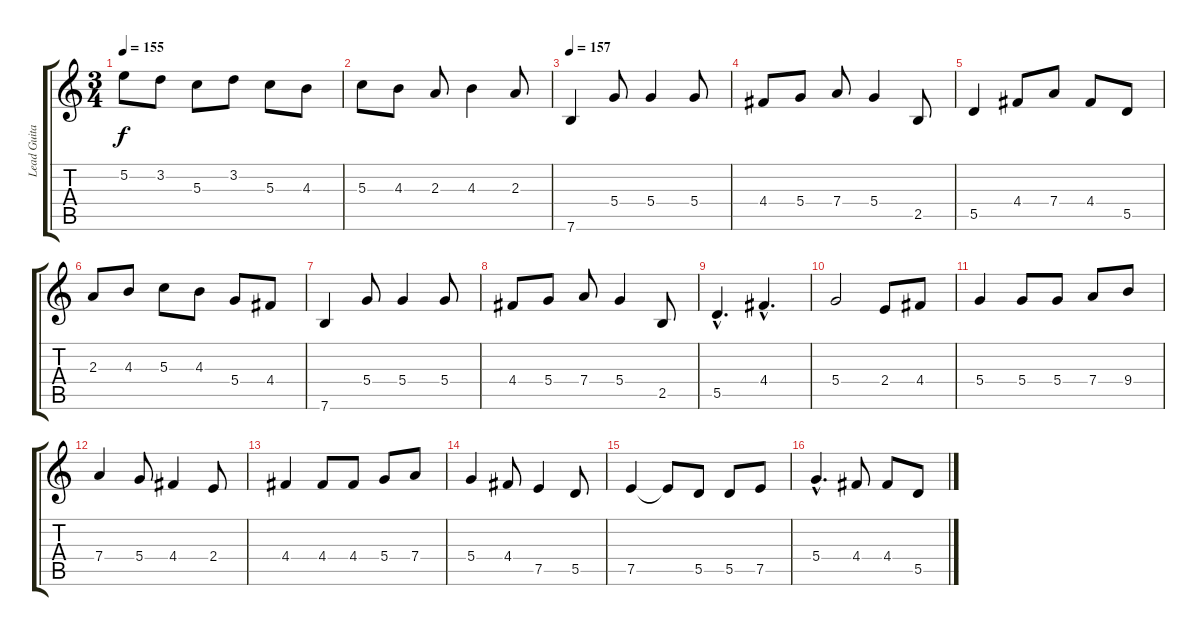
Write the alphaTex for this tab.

\track ("Lead Guitar 2" "Lead Guita") {instrument overdrivenguitar}
\staff {score tabs}
\tuning (E4 B3 G3 D3 A2 E2) {hide}
\ts (3 4)
\tempo 155
\clef g2
\ks c
5.2.8{dy f} 3.2.8 5.3.8 3.2.8 5.3.8 4.3.8 |
5.3.8 4.3.8 2.3.8 4.3.4 2.3.8 |
\tempo 155
\tempo 157
7.6.4 5.4.8 5.4.4 5.4.8 |
4.4.8 5.4.8 7.4.8 5.4.4 2.5.8 |
5.5.4 4.4.8 7.4.8 4.4.8 5.5.8 |
2.3.8 4.3.8 5.3.8 4.3.8 5.4.8 4.4.8 |
7.6.4 5.4.8 5.4.4 5.4.8 |
4.4.8 5.4.8 7.4.8 5.4.4 2.5.8 |
5.5{hac}.4{d} 4.4{hac}.4{d} |
5.4.2 2.4.8 4.4.8 |
5.4.4 5.4.8 5.4.8 7.4.8 9.4.8 |
7.4.4 5.4.8 4.4.4 2.4.8 |
4.4.4 4.4.8 4.4.8 5.4.8 7.4.8 |
5.4.4 4.4.8 7.5.4 5.5.8 |
7.5.4 7.5{t}.8 5.5.8 5.5.8 7.5.8 |
5.4{hac}.4{d} 4.4.8 4.4.8 5.5.8
